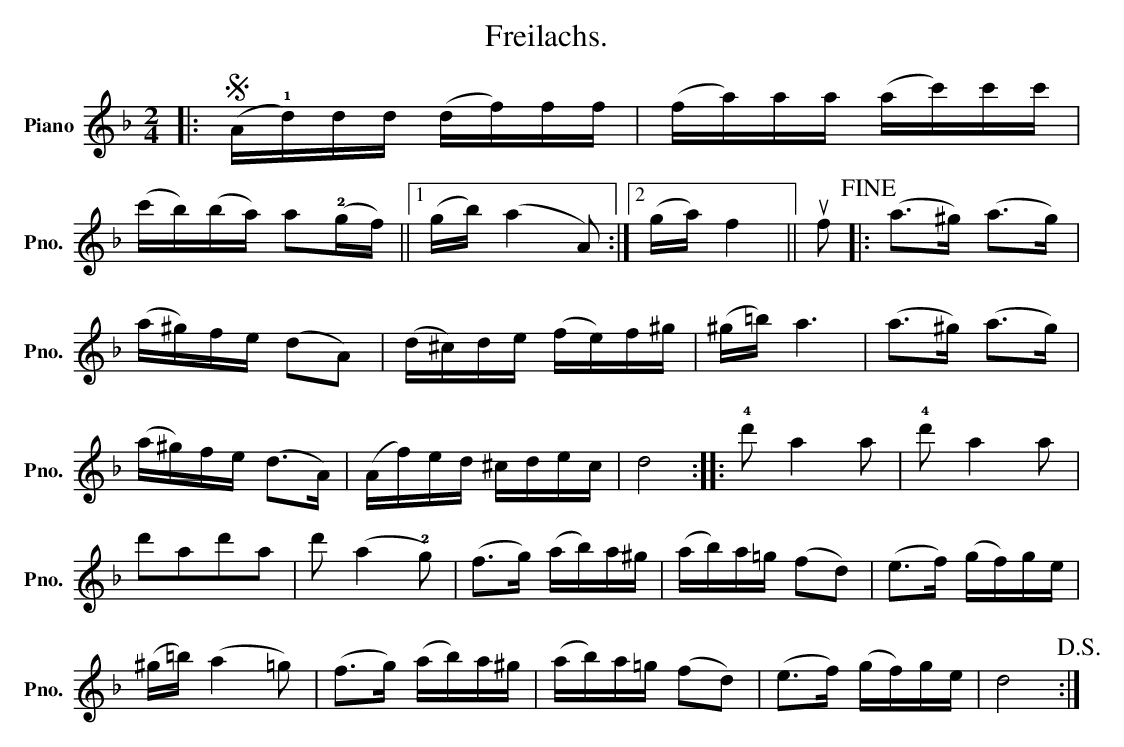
X:1
T:Freilachs.
L:1/16
M:2/4
K:Dmin
V:1 treble nm="Piano" snm="Pno."
V:1
|:S (A!1!d)dd (df)ff | (fa)aa (ac')c'c' |$ (c'b)(ba) a2(!2!gf) ||1 (gb) (a4 A2) :|2 (ga) f4 || %5
 uf2!fine! |: (a2>^g2) (a2>g2) |$ (a^g)fe (d2A2) | (d^c)de (fe)f^g | (^g=b) a6 | %10
 (a2>^g2) (a2>g2) |$ (a^g)fe (d2>A2) | (Af)ed ^cdec | d8 :: !4!d'2 a4 a2 | !4!d'2 a4 a2 |$ %16
 d'2a2d'2a2 | d'2 (a4 !2!g2) | (f2>g2) (ab)a^g | (ab)a=g (f2d2) | (e2>f2) (gf)ge |$ %21
 (^g=b) (a4 =g2) | (f2>g2) (ab)a^g | (ab)a=g (f2d2) | (e2>f2) (gf)ge | d8!D.S.! :| %26
